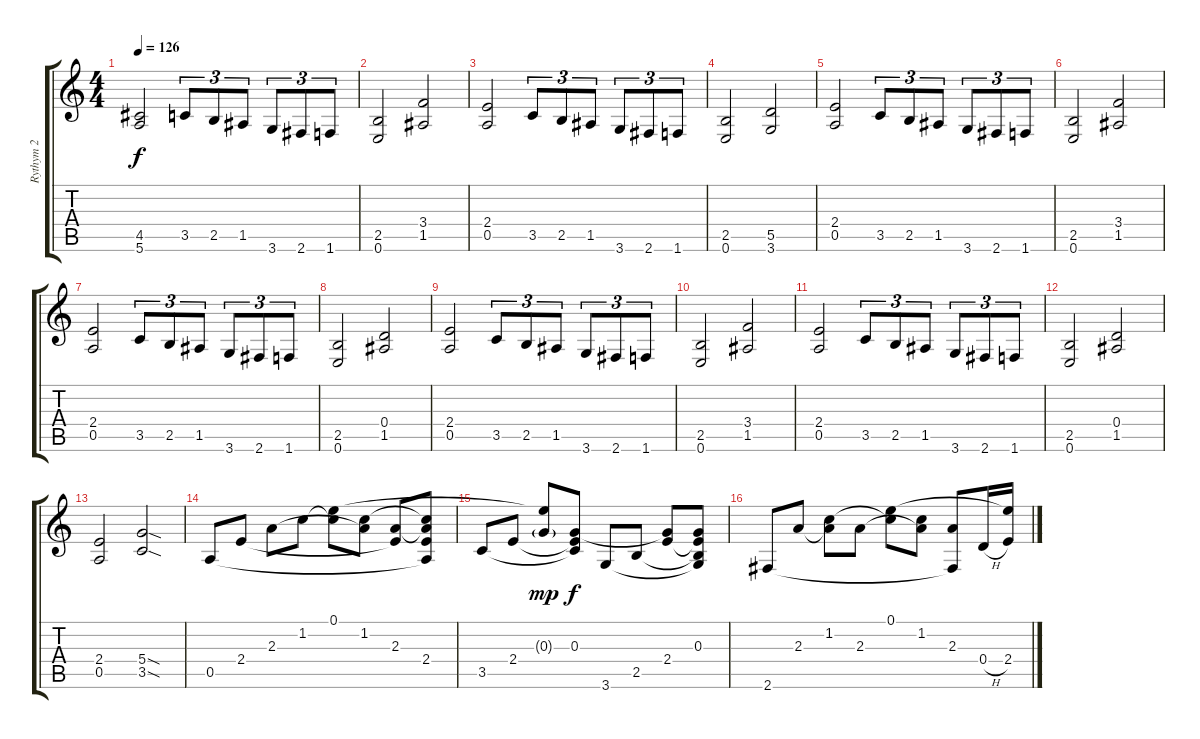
\track ("Rythym 2" "Rythym 2") {instrument electricguitarclean}
\staff {score tabs}
\tuning (E4 B3 G3 D3 A2 E2) {hide}
\ts (4 4)
\tempo 126
\clef g2
\ks c
(4.5 5.6).2{dy f} 3.5.8{tu (3 2)} 2.5.8{tu (3 2)} 1.5.8{tu (3 2)} 3.6.8{tu (3 2)} 2.6.8{tu (3 2)} 1.6.8{tu (3 2)} |
(2.5 0.6).2 (3.4 1.5).2 |
(2.4 0.5).2 3.5.8{tu (3 2)} 2.5.8{tu (3 2)} 1.5.8{tu (3 2)} 3.6.8{tu (3 2)} 2.6.8{tu (3 2)} 1.6.8{tu (3 2)} |
(2.5 0.6).2 (5.5 3.6).2 |
(2.4 0.5).2 3.5.8{tu (3 2)} 2.5.8{tu (3 2)} 1.5.8{tu (3 2)} 3.6.8{tu (3 2)} 2.6.8{tu (3 2)} 1.6.8{tu (3 2)} |
(2.5 0.6).2{volume 12} (3.4 1.5).2 |
(2.4 0.5).2 3.5.8{tu (3 2)} 2.5.8{tu (3 2)} 1.5.8{tu (3 2)} 3.6.8{tu (3 2)} 2.6.8{tu (3 2)} 1.6.8{tu (3 2)} |
(2.5 0.6).2 (0.4 1.5).2 |
(2.4 0.5).2 3.5.8{tu (3 2)} 2.5.8{tu (3 2)} 1.5.8{tu (3 2)} 3.6.8{tu (3 2)} 2.6.8{tu (3 2)} 1.6.8{tu (3 2)} |
(2.5 0.6).2 (3.4 1.5).2 |
(2.4 0.5).2 3.5.8{tu (3 2)} 2.5.8{tu (3 2)} 1.5.8{tu (3 2)} 3.6.8{tu (3 2)} 2.6.8{tu (3 2)} 1.6.8{tu (3 2)} |
(2.5 0.6).2 (0.4 1.5).2 |
(2.4 0.5).2 (5.4{sod} 3.5{sod}).2 |
0.5.8{volume 4 instrument electricguitarclean} 2.4.8 2.3.8 1.2.8 (0.1 1.2{t}).8 (1.2 2.3{t}).8 (2.3 2.4{t}).8 (1.2{t} 2.3{t} 2.4 0.5{t}).8 |
3.5.8 2.4.8 (0.1{t} 0.3{g}).8{dy mp} (0.3 2.4{t} 3.5{t}).8{dy f} 3.6.8 2.5.8 (0.3{t} 2.4).8 (0.3 2.4{t} 2.5{t} 3.6{t}).8 |
2.6.8 2.3.8 (1.2 2.3{t}).8 2.3.8 (0.1 1.2{t}).8 (1.2 2.3{t}).8 (2.3 2.6{t}).8 0.4{h}.16 (0.1{t} 2.4).16
